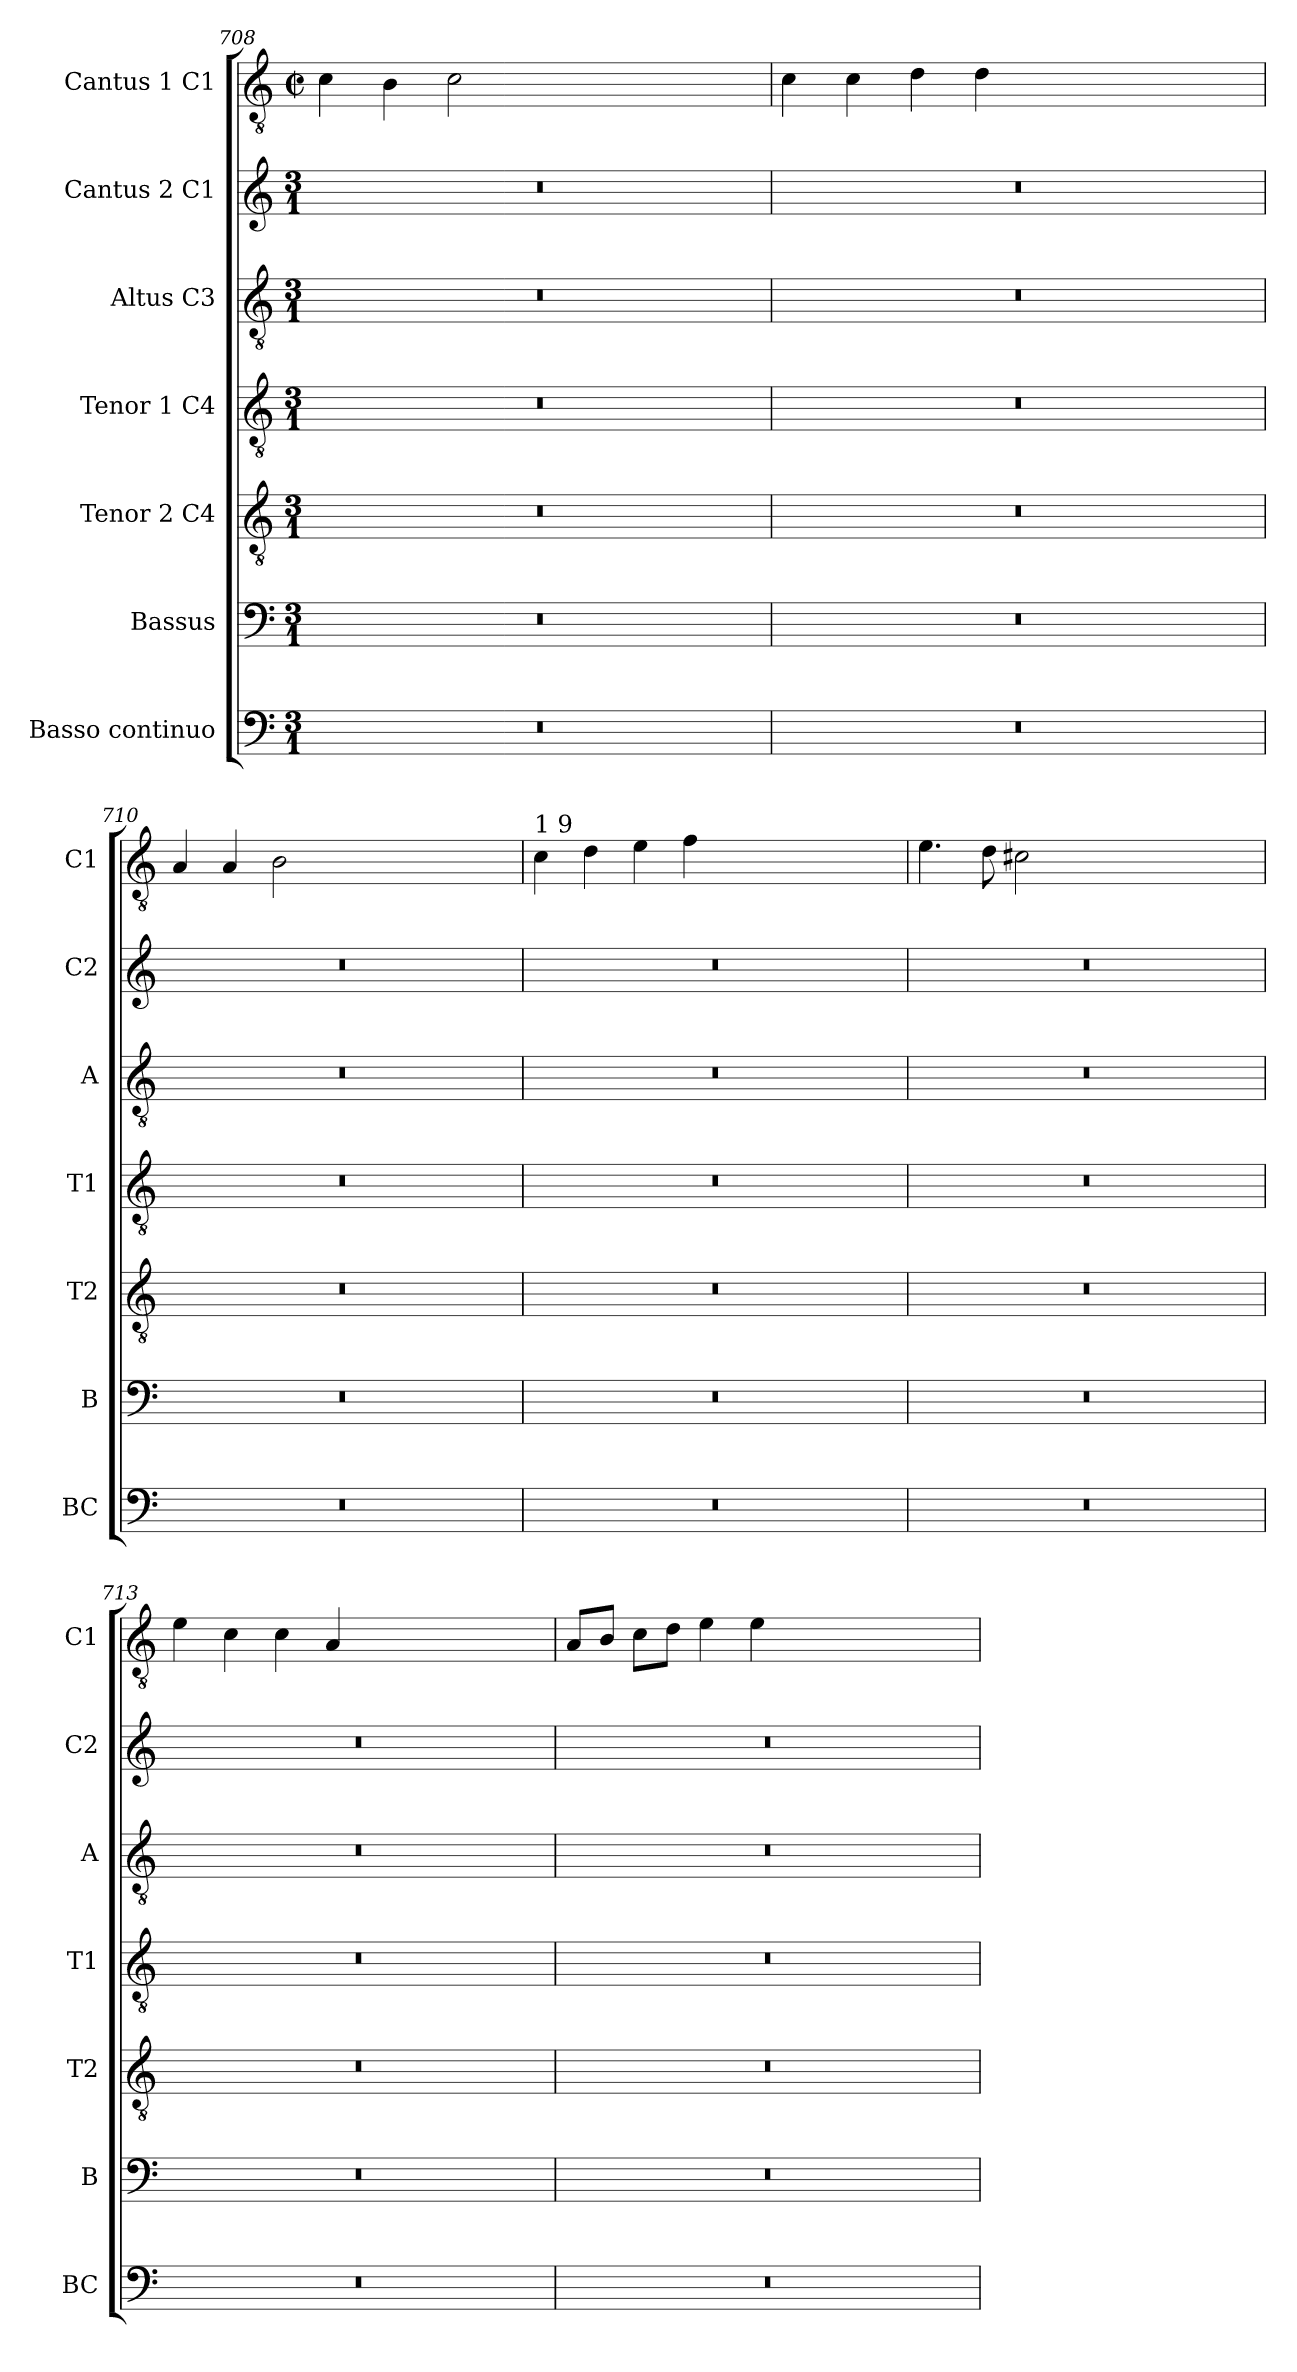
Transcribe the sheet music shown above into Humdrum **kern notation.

**kern	**kern	**kern	**kern	**kern	**kern	**kern
*part7	*part6	*part5	*part4	*part3	*part2	*part1
*staff7	*staff6	*staff5	*staff4	*staff3	*staff2	*staff1
*I"Basso continuo	*I"Bassus	*I"Tenor 2 C4	*I"Tenor 1 C4	*I"Altus C3	*I"Cantus 2 C1	*I"Cantus 1 C1
*I'BC	*I'B	*I'T2	*I'T1	*I'A	*I'C2	*I'C1
*clefF4	*clefF4	*clefGv2	*clefGv2	*clefGv2	*clefG2	*clefGv2
*ITrd7c12	*	*	*	*	*	*
*k[]	*k[]	*k[]	*k[]	*k[]	*k[]	*k[]
*C:	*C:	*C:	*C:	*C:	*C:	*C:
*M3/1	*M3/1	*M3/1	*M3/1	*M3/1	*M3/1	*M2/2
*	*	*	*	*	*	*met(c|)
=708	=708	=708	=708	=708	=708	=708
0.r	0.r	0.r	0.r	0.r	0.r	4c\
.	.	.	.	.	.	4B\
.	.	.	.	.	.	2c\
.	.	.	.	.	.	0ryy
=709	=709	=709	=709	=709	=709	=709
0.r	0.r	0.r	0.r	0.r	0.r	4c\
.	.	.	.	.	.	4c\
.	.	.	.	.	.	4d\
.	.	.	.	.	.	4d\
.	.	.	.	.	.	0ryy
=710	=710	=710	=710	=710	=710	=710
0.r	0.r	0.r	0.r	0.r	0.r	4A/
.	.	.	.	.	.	4A/
.	.	.	.	.	.	2B\
.	.	.	.	.	.	0ryy
!!LO:LB:g=z
=711	=711	=711	=711	=711	=711	=711
!	!	!	!	!	!	!LO:TX:a:t=1 9
0.r	0.r	0.r	0.r	0.r	0.r	4c\
.	.	.	.	.	.	4d\
.	.	.	.	.	.	4e\
.	.	.	.	.	.	4f\
.	.	.	.	.	.	0ryy
=712	=712	=712	=712	=712	=712	=712
0.r	0.r	0.r	0.r	0.r	0.r	4.e\
.	.	.	.	.	.	8d\
.	.	.	.	.	.	2c#X\
.	.	.	.	.	.	0ryy
=713	=713	=713	=713	=713	=713	=713
0.r	0.r	0.r	0.r	0.r	0.r	4e\
.	.	.	.	.	.	4c\
.	.	.	.	.	.	4c\
.	.	.	.	.	.	4A/
.	.	.	.	.	.	0ryy
=714	=714	=714	=714	=714	=714	=714
0.r	0.r	0.r	0.r	0.r	0.r	8A/L
.	.	.	.	.	.	8B/J
.	.	.	.	.	.	8c\L
.	.	.	.	.	.	8d\J
.	.	.	.	.	.	4e\
.	.	.	.	.	.	4e\
.	.	.	.	.	.	0ryy
=	=	=	=	=	=	=
*-	*-	*-	*-	*-	*-	*-
